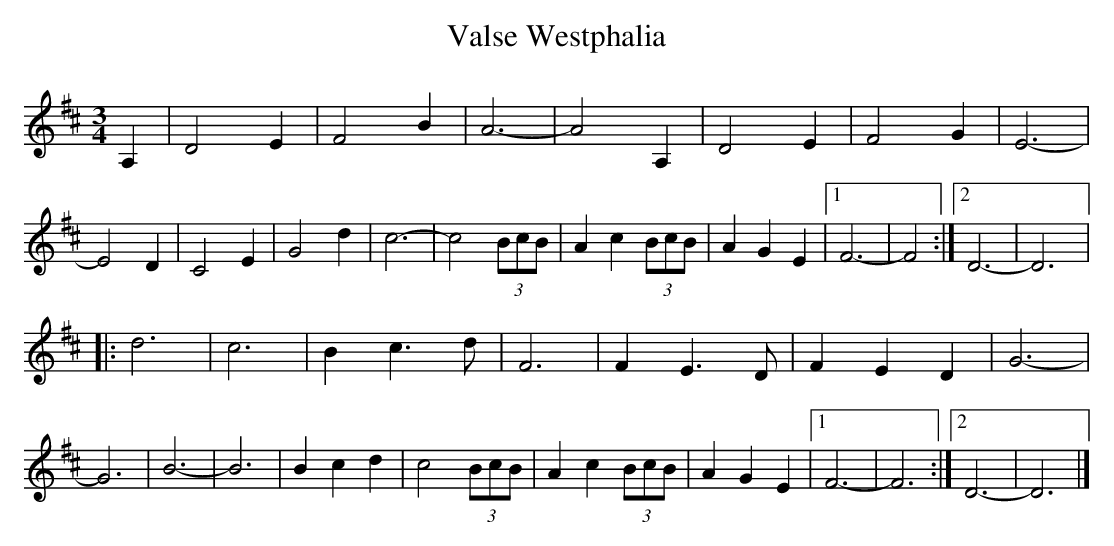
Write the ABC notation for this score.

X:1
T:Valse Westphalia
L:1/4
M:3/4
K:Dmaj
A, | D2E | F2B | A3- | A2A, | D2E | F2G | E3- | E2D | C2E | G2d | c3- | c2 (3B/c/B/ | Ac (3B/c/B/ | AGE |1 F3- | F2 :|2 D3- | D3 |:
d3 | c3 | Bc>d | F3 | F E>D | FED | G3- | G3 | B3- | B3 | Bcd | c2 (3B/c/B/ | Ac (3B/c/B/ | AGE |1 F3- | F3 :|2 D3- | D3 |]
